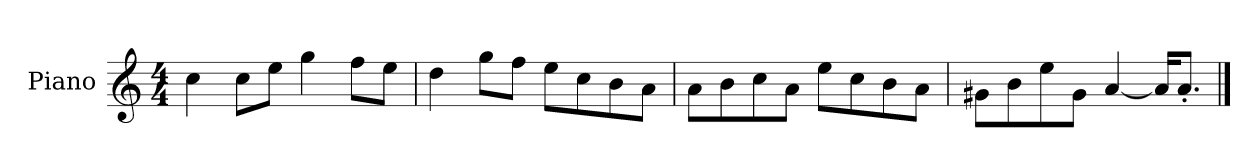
**kern
*part1
*staff1
*I"Piano
*I'P-no
*clefG2
*k[]
*M4/4
*MM90
=1
4cc\
8cc\L
8ee\J
4gg\
8ff\L
8ee\J
=2
4dd\
8gg\L
8ff\J
8ee\L
8cc\
8b\
8a\J
=3
8a\L
8b\
8cc\
8a\J
8ee\L
8cc\
8b\
8a\J
=4
8g#X\L
8b\
8ee\
8g#\J
[4a/
16a/KL]
8.a'/J
==
*-
